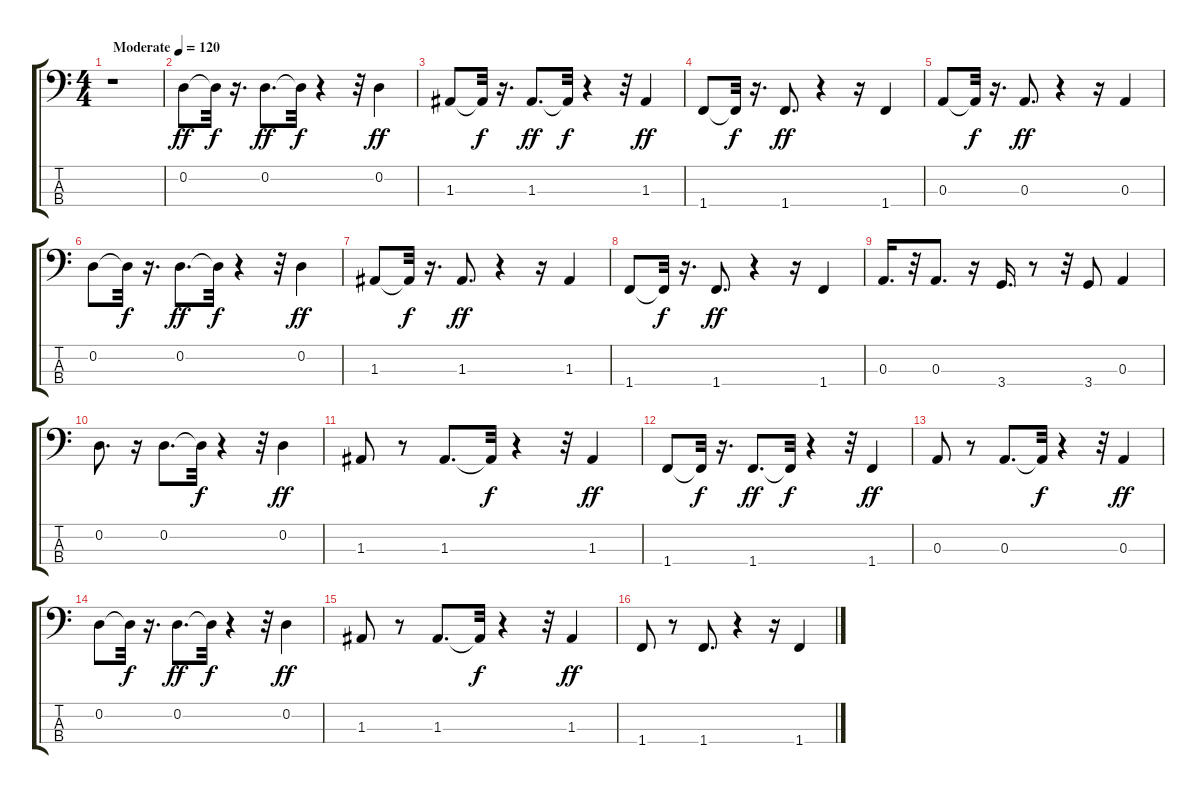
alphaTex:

\track "" {instrument synthbass1}
\staff {score tabs}
\tuning (G2 D2 A1 E1) {hide}
\ts (4 4)
\tempo (120 "Moderate")
\clef f4
\ks c
r.1{dy ff instrument synthbass1} |
0.2.8 0.2{t}.32{dy f} r.16{d} 0.2.8{d dy ff} 0.2{t}.32{dy f} r.4 r.32 0.2.4{dy ff} |
1.3.8 1.3{t}.32{dy f} r.16{d} 1.3.8{d dy ff} 1.3{t}.32{dy f} r.4 r.32 1.3.4{dy ff} |
1.4.8 1.4{t}.32{dy f} r.16{d} 1.4.8{d dy ff} r.4 r.16 1.4.4 |
0.3.8 0.3{t}.32{dy f} r.16{d} 0.3.8{d dy ff} r.4 r.16 0.3.4 |
0.2.8 0.2{t}.32{dy f} r.16{d} 0.2.8{d dy ff} 0.2{t}.32{dy f} r.4 r.32 0.2.4{dy ff} |
1.3.8 1.3{t}.32{dy f} r.16{d} 1.3.8{d dy ff} r.4 r.16 1.3.4 |
1.4.8 1.4{t}.32{dy f} r.16{d} 1.4.8{d dy ff} r.4 r.16 1.4.4 |
0.3.16{d} r.32 0.3.8{d} r.16 3.4.16{d} r.8 r.32 3.4.8 0.3.4 |
0.2.8{d} r.16 0.2.8{d} 0.2{t}.32{dy f} r.4 r.32 0.2.4{dy ff} |
1.3.8 r.8 1.3.8{d} 1.3{t}.32{dy f} r.4 r.32 1.3.4{dy ff} |
1.4.8 1.4{t}.32{dy f} r.16{d} 1.4.8{d dy ff} 1.4{t}.32{dy f} r.4 r.32 1.4.4{dy ff} |
0.3.8 r.8 0.3.8{d} 0.3{t}.32{dy f} r.4 r.32 0.3.4{dy ff} |
0.2.8 0.2{t}.32{dy f} r.16{d} 0.2.8{d dy ff} 0.2{t}.32{dy f} r.4 r.32 0.2.4{dy ff} |
1.3.8 r.8 1.3.8{d} 1.3{t}.32{dy f} r.4 r.32 1.3.4{dy ff} |
1.4.8 r.8 1.4.8{d} r.4 r.16 1.4.4
